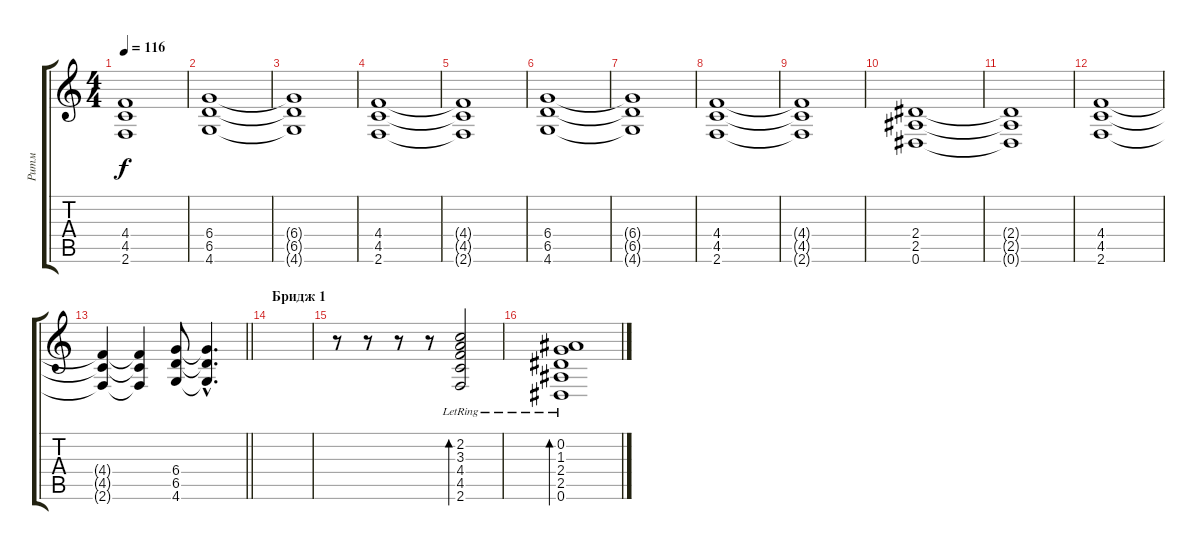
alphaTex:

\track ("Ритм" "Ритм") {instrument distortionguitar}
\staff {score tabs}
\tuning (Eb4 Bb3 Gb3 Db3 Ab2 Eb2) {hide}
\ts (4 4)
\tempo 116
\clef g2
\ks c
(4.4{t} 4.5{t} 2.6{t}).1{dy f} |
(6.4 6.5 4.6).1 |
(6.4{t} 6.5{t} 4.6{t}).1 |
(4.4 4.5 2.6).1 |
(4.4{t} 4.5{t} 2.6{t}).1 |
(6.4 6.5 4.6).1 |
(6.4{t} 6.5{t} 4.6{t}).1 |
(4.4 4.5 2.6).1 |
(4.4{t} 4.5{t} 2.6{t}).1 |
(2.4 2.5 0.6).1 |
(2.4{t} 2.5{t} 0.6{t}).1 |
(4.4 4.5 2.6).1 |
\barLineRight lightlight
(4.4{t} 4.5{t} 2.6{t}).4 (4.4{t} 4.5{t} 2.6{t}).4 (6.4 6.5 4.6).8 (6.4{hac t} 6.5{hac t} 4.6{hac t}).4{d} |
\section ("" "Бридж 1")
|
r.8 r.8 r.8 r.8 (2.2{lr} 3.3{lr} 4.4{lr} 4.5{lr} 2.6{lr}).2{bd 240} |
(0.2{lr} 1.3{lr} 2.4{lr} 2.5{lr} 0.6{lr}).1{bd 240}
